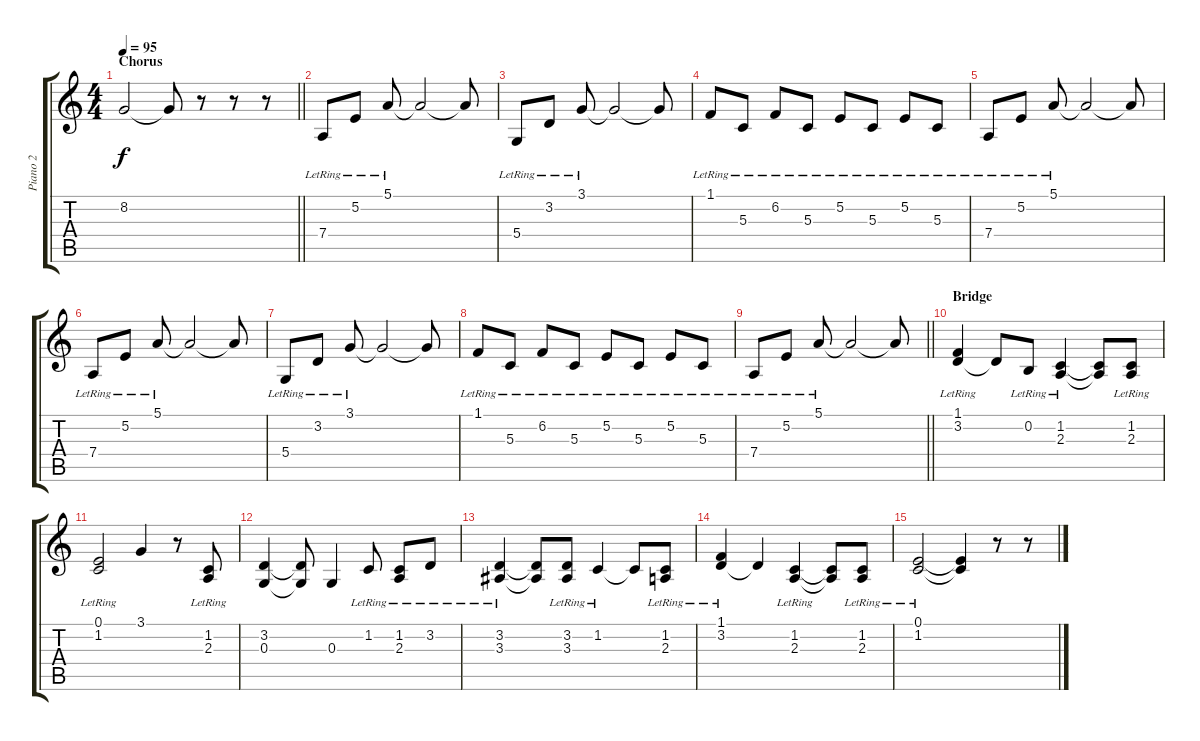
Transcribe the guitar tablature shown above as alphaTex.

\track ("Piano 2" "Piano 2") {instrument brightacousticpiano}
\staff {score tabs}
\tuning (E4 B3 G3 D3 A2 E2) {hide}
\ts (4 4)
\section ("" "Chorus")
\tempo 95
\clef g2
\barLineRight lightlight
\ks c
8.2.2{dy f} 8.2{t}.8 r.8 r.8 r.8 |
7.4{lr}.8 5.2{lr}.8 5.1{lr}.8 5.1{t}.2 5.1{t}.8 |
5.4{lr}.8 3.2{lr}.8 3.1{lr}.8 3.1{t}.2 3.1{t}.8 |
1.1{lr}.8 5.3{lr}.8 6.2{lr}.8 5.3{lr}.8 5.2{lr}.8 5.3{lr}.8 5.2{lr}.8 5.3{lr}.8 |
7.4{lr}.8 5.2{lr}.8 5.1{lr}.8 5.1{t}.2 5.1{t}.8 |
7.4{lr}.8 5.2{lr}.8 5.1{lr}.8 5.1{t}.2 5.1{t}.8 |
5.4{lr}.8 3.2{lr}.8 3.1{lr}.8 3.1{t}.2 3.1{t}.8 |
1.1{lr}.8 5.3{lr}.8 6.2{lr}.8 5.3{lr}.8 5.2{lr}.8 5.3{lr}.8 5.2{lr}.8 5.3{lr}.8 |
\barLineRight lightlight
7.4{lr}.8 5.2{lr}.8 5.1{lr}.8 5.1{t}.2 5.1{t}.8 |
\section ("" "Bridge")
(1.1{lr} 3.2{lr}).4 3.2{t}.8 0.2{lr}.8 (1.2{lr} 2.3{lr}).4 (1.2{t} 2.3{t}).8 (1.2{lr} 2.3{lr}).8 |
(0.1{lr} 1.2{lr}).2 3.1.4 r.8 (1.2{lr} 2.3{lr}).8 |
(3.2 0.3).4 (3.2{t} 0.3{t}).8 0.3.4 1.2{lr}.8 (1.2{lr} 2.3{lr}).8 3.2{lr}.8 |
(3.2{lr} 3.3{lr}).4 (3.2{t} 3.3{t}).8 (3.2{lr} 3.3{lr}).8 1.2{lr}.4 1.2{t}.8 (1.2{lr} 2.3{lr}).8 |
(1.1{lr} 3.2{lr}).4 3.2{t}.4 (1.2{lr} 2.3{lr}).4 (1.2{t} 2.3{t}).8 (1.2{lr} 2.3{lr}).8 |
(0.1{lr} 1.2{lr}).2 (0.1{t} 1.2{t}).4 r.8 r.8
